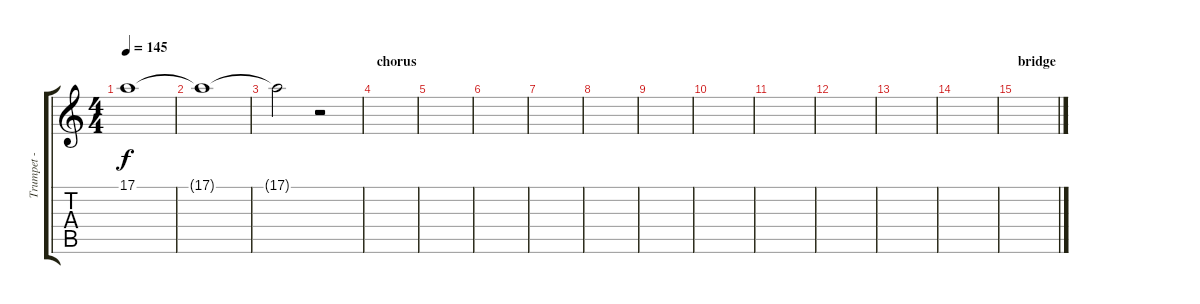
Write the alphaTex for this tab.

\track ("Trumpet - Tom Peloso" "Trumpet - ") {instrument brasssection}
\staff {score tabs}
\tuning (E4 B3 G3 D3 A2 E2) {hide}
\ts (4 4)
\tempo 145
\clef g2
\ks c
17.1.1{dy f} |
17.1{t}.1 |
17.1{t}.2 r.2 |
\section ("" "chorus")
|
|
|
|
|
|
|
|
|
|
|
\section ("" "bridge")
